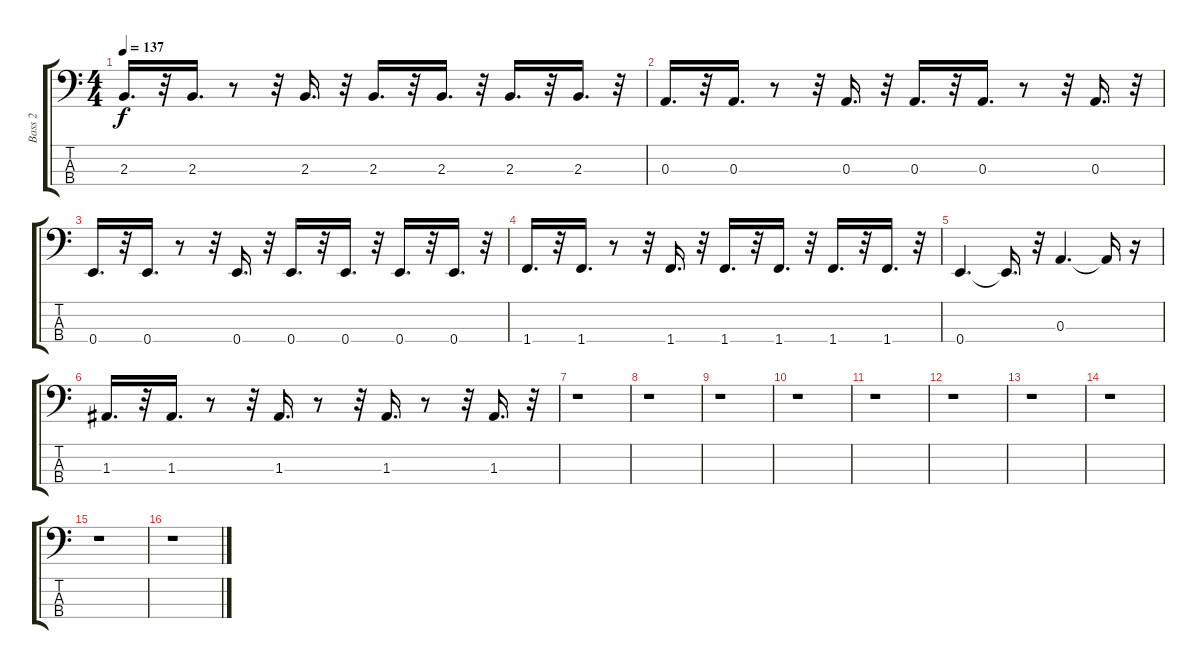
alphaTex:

\track ("Bass 2" "Bass 2") {instrument acousticbass}
\staff {score tabs}
\tuning (G2 D2 A1 E1) {hide}
\ts (4 4)
\tempo 137
\clef f4
\ks c
2.3.16{d dy f} r.32 2.3.16{d} r.8 r.32 2.3.16{d} r.32 2.3.16{d} r.32 2.3.16{d} r.32 2.3.16{d} r.32 2.3.16{d} r.32 |
0.3.16{d} r.32 0.3.16{d} r.8 r.32 0.3.16{d} r.32 0.3.16{d} r.32 0.3.16{d} r.8 r.32 0.3.16{d} r.32 |
0.4.16{d} r.32 0.4.16{d} r.8 r.32 0.4.16{d} r.32 0.4.16{d} r.32 0.4.16{d} r.32 0.4.16{d} r.32 0.4.16{d} r.32 |
1.4.16{d} r.32 1.4.16{d} r.8 r.32 1.4.16{d} r.32 1.4.16{d} r.32 1.4.16{d} r.32 1.4.16{d} r.32 1.4.16{d} r.32 |
0.4.4{d} 0.4{t}.16{d} r.32 0.3.4{d} 0.3{t}.16 r.16 |
1.3.16{d} r.32 1.3.16{d} r.8 r.32 1.3.16{d} r.8 r.32 1.3.16{d} r.8 r.32 1.3.16{d} r.32 |
r.1 |
r.1 |
r.1 |
r.1 |
r.1 |
r.1 |
r.1 |
r.1 |
r.1 |
r.1
